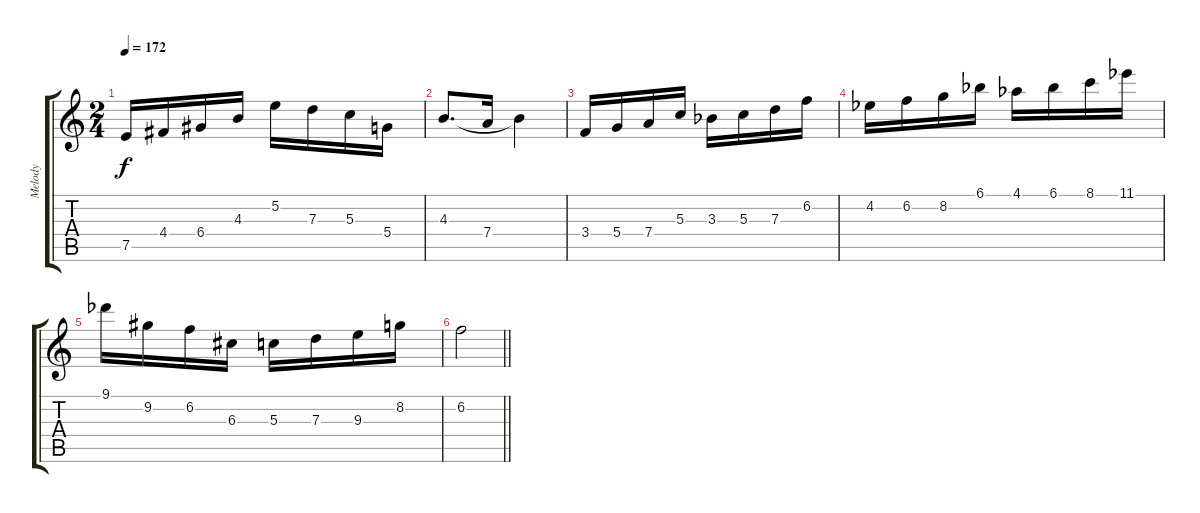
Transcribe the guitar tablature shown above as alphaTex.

\track ("Melody" "Melody") {instrument electricguitarjazz}
\staff {score tabs}
\tuning (E4 B3 G3 D3 A2 E2) {hide}
\ts (2 4)
\tempo 172
\clef g2
\ks c
7.5{t}.16{dy f} 4.4.16 6.4.16 4.3.16 5.2.16 7.3.16 5.3.16 5.4.16 |
4.3.8{d} 7.4.16 4.3{t}.4 |
3.4.16 5.4.16 7.4.16 5.3.16 3.3{acc b}.16 5.3.16 7.3.16 6.2.16 |
4.2{acc b}.16 6.2.16 8.2.16 6.1{acc b}.16 4.1{acc b}.16 6.1{acc b}.16 8.1.16 11.1{acc b}.16 |
9.1{acc b}.16 9.2.16 6.2.16 6.3.16 5.3.16 7.3.16 9.3.16 8.2.16 |
\barLineRight lightlight
6.2.2
